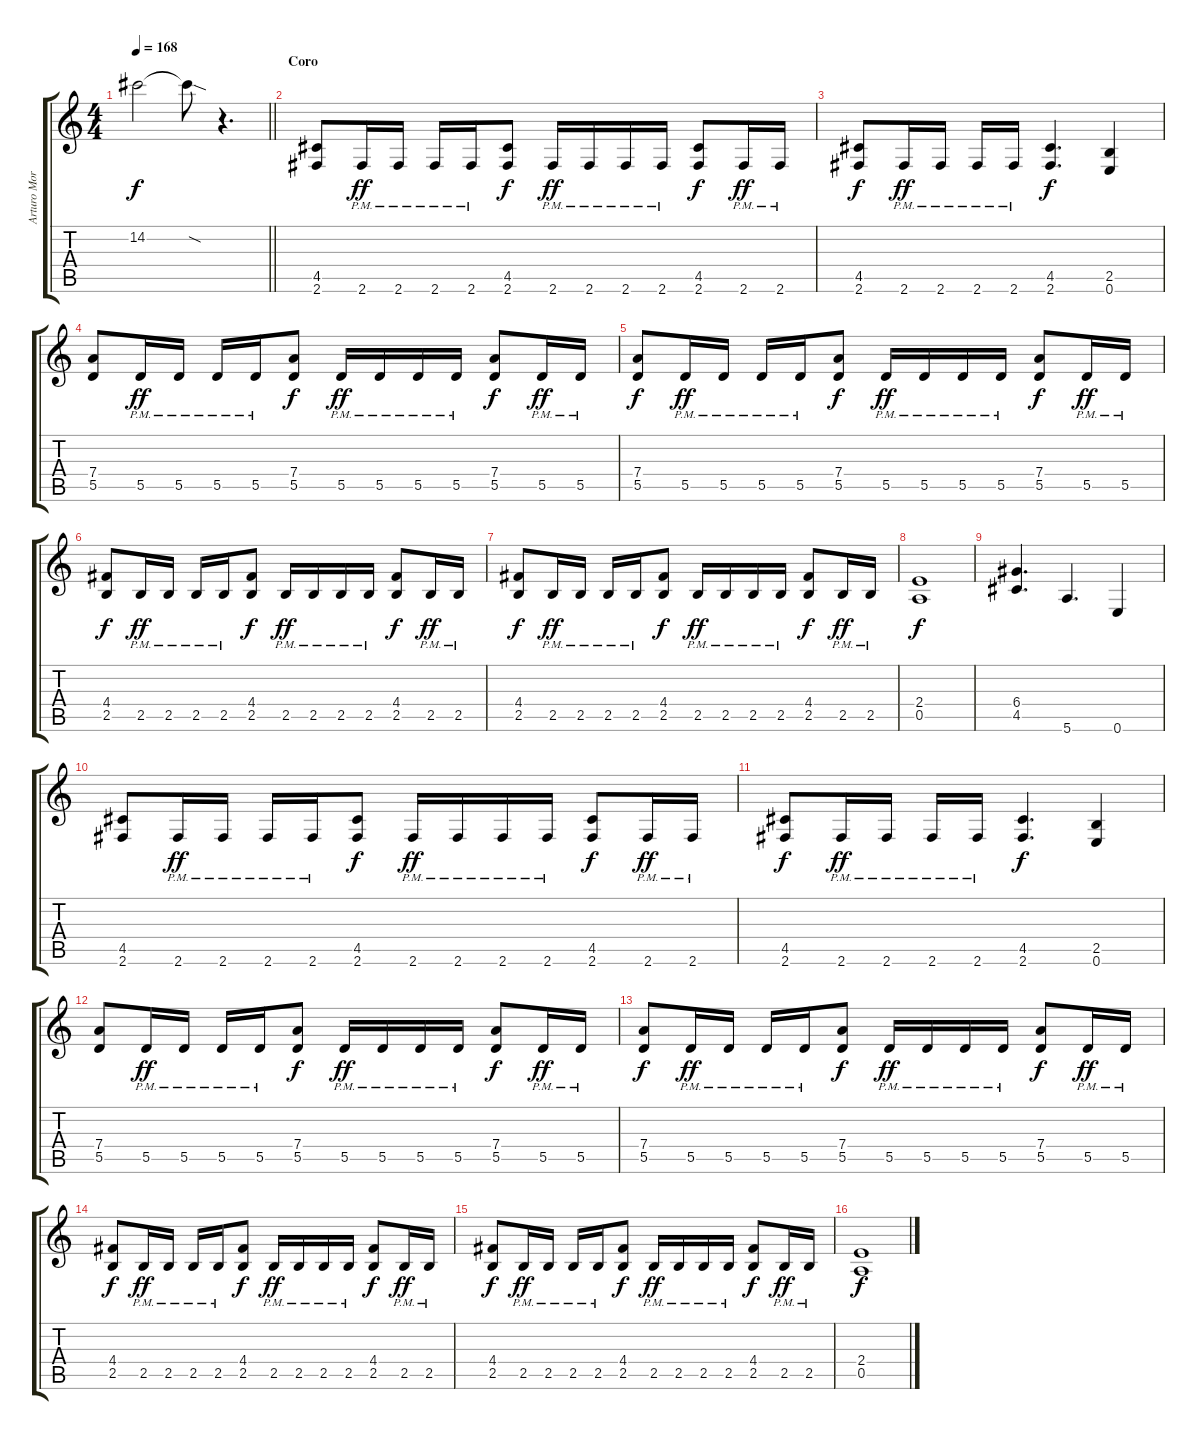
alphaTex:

\track ("Arturo Morras" "Arturo Mor") {instrument distortionguitar}
\staff {score tabs}
\tuning (E4 B3 G3 D3 A2 E2) {hide}
\ts (4 4)
\tempo 168
\clef g2
\barLineRight lightlight
\ks c
14.2.2{dy f} 14.2{sod t}.8 r.4{d} |
\section ("" "Coro")
(4.5 2.6).8 2.6{pm}.16{dy ff} 2.6{pm}.16 2.6{pm}.16 2.6{pm}.16 (4.5 2.6).8{dy f} 2.6{pm}.16{dy ff} 2.6{pm}.16 2.6{pm}.16 2.6{pm}.16 (4.5 2.6).8{dy f} 2.6{pm}.16{dy ff} 2.6{pm}.16 |
(4.5 2.6).8{dy f} 2.6{pm}.16{dy ff} 2.6{pm}.16 2.6{pm}.16 2.6{pm}.16 (4.5 2.6).4{d dy f} (2.5 0.6).4 |
(7.4 5.5).8 5.5{pm}.16{dy ff} 5.5{pm}.16 5.5{pm}.16 5.5{pm}.16 (7.4 5.5).8{dy f} 5.5{pm}.16{dy ff} 5.5{pm}.16 5.5{pm}.16 5.5{pm}.16 (7.4 5.5).8{dy f} 5.5{pm}.16{dy ff} 5.5{pm}.16 |
(7.4 5.5).8{dy f} 5.5{pm}.16{dy ff} 5.5{pm}.16 5.5{pm}.16 5.5{pm}.16 (7.4 5.5).8{dy f} 5.5{pm}.16{dy ff} 5.5{pm}.16 5.5{pm}.16 5.5{pm}.16 (7.4 5.5).8{dy f} 5.5{pm}.16{dy ff} 5.5{pm}.16 |
(4.4 2.5).8{dy f} 2.5{pm}.16{dy ff} 2.5{pm}.16 2.5{pm}.16 2.5{pm}.16 (4.4 2.5).8{dy f} 2.5{pm}.16{dy ff} 2.5{pm}.16 2.5{pm}.16 2.5{pm}.16 (4.4 2.5).8{dy f} 2.5{pm}.16{dy ff} 2.5{pm}.16 |
(4.4 2.5).8{dy f} 2.5{pm}.16{dy ff} 2.5{pm}.16 2.5{pm}.16 2.5{pm}.16 (4.4 2.5).8{dy f} 2.5{pm}.16{dy ff} 2.5{pm}.16 2.5{pm}.16 2.5{pm}.16 (4.4 2.5).8{dy f} 2.5{pm}.16{dy ff} 2.5{pm}.16 |
(2.4 0.5).1{dy f} |
(6.4 4.5).4{d} 5.6.4{d} 0.6.4 |
(4.5 2.6).8 2.6{pm}.16{dy ff} 2.6{pm}.16 2.6{pm}.16 2.6{pm}.16 (4.5 2.6).8{dy f} 2.6{pm}.16{dy ff} 2.6{pm}.16 2.6{pm}.16 2.6{pm}.16 (4.5 2.6).8{dy f} 2.6{pm}.16{dy ff} 2.6{pm}.16 |
(4.5 2.6).8{dy f} 2.6{pm}.16{dy ff} 2.6{pm}.16 2.6{pm}.16 2.6{pm}.16 (4.5 2.6).4{d dy f} (2.5 0.6).4 |
(7.4 5.5).8 5.5{pm}.16{dy ff} 5.5{pm}.16 5.5{pm}.16 5.5{pm}.16 (7.4 5.5).8{dy f} 5.5{pm}.16{dy ff} 5.5{pm}.16 5.5{pm}.16 5.5{pm}.16 (7.4 5.5).8{dy f} 5.5{pm}.16{dy ff} 5.5{pm}.16 |
(7.4 5.5).8{dy f} 5.5{pm}.16{dy ff} 5.5{pm}.16 5.5{pm}.16 5.5{pm}.16 (7.4 5.5).8{dy f} 5.5{pm}.16{dy ff} 5.5{pm}.16 5.5{pm}.16 5.5{pm}.16 (7.4 5.5).8{dy f} 5.5{pm}.16{dy ff} 5.5{pm}.16 |
(4.4 2.5).8{dy f} 2.5{pm}.16{dy ff} 2.5{pm}.16 2.5{pm}.16 2.5{pm}.16 (4.4 2.5).8{dy f} 2.5{pm}.16{dy ff} 2.5{pm}.16 2.5{pm}.16 2.5{pm}.16 (4.4 2.5).8{dy f} 2.5{pm}.16{dy ff} 2.5{pm}.16 |
(4.4 2.5).8{dy f} 2.5{pm}.16{dy ff} 2.5{pm}.16 2.5{pm}.16 2.5{pm}.16 (4.4 2.5).8{dy f} 2.5{pm}.16{dy ff} 2.5{pm}.16 2.5{pm}.16 2.5{pm}.16 (4.4 2.5).8{dy f} 2.5{pm}.16{dy ff} 2.5{pm}.16 |
(2.4 0.5).1{dy f}
